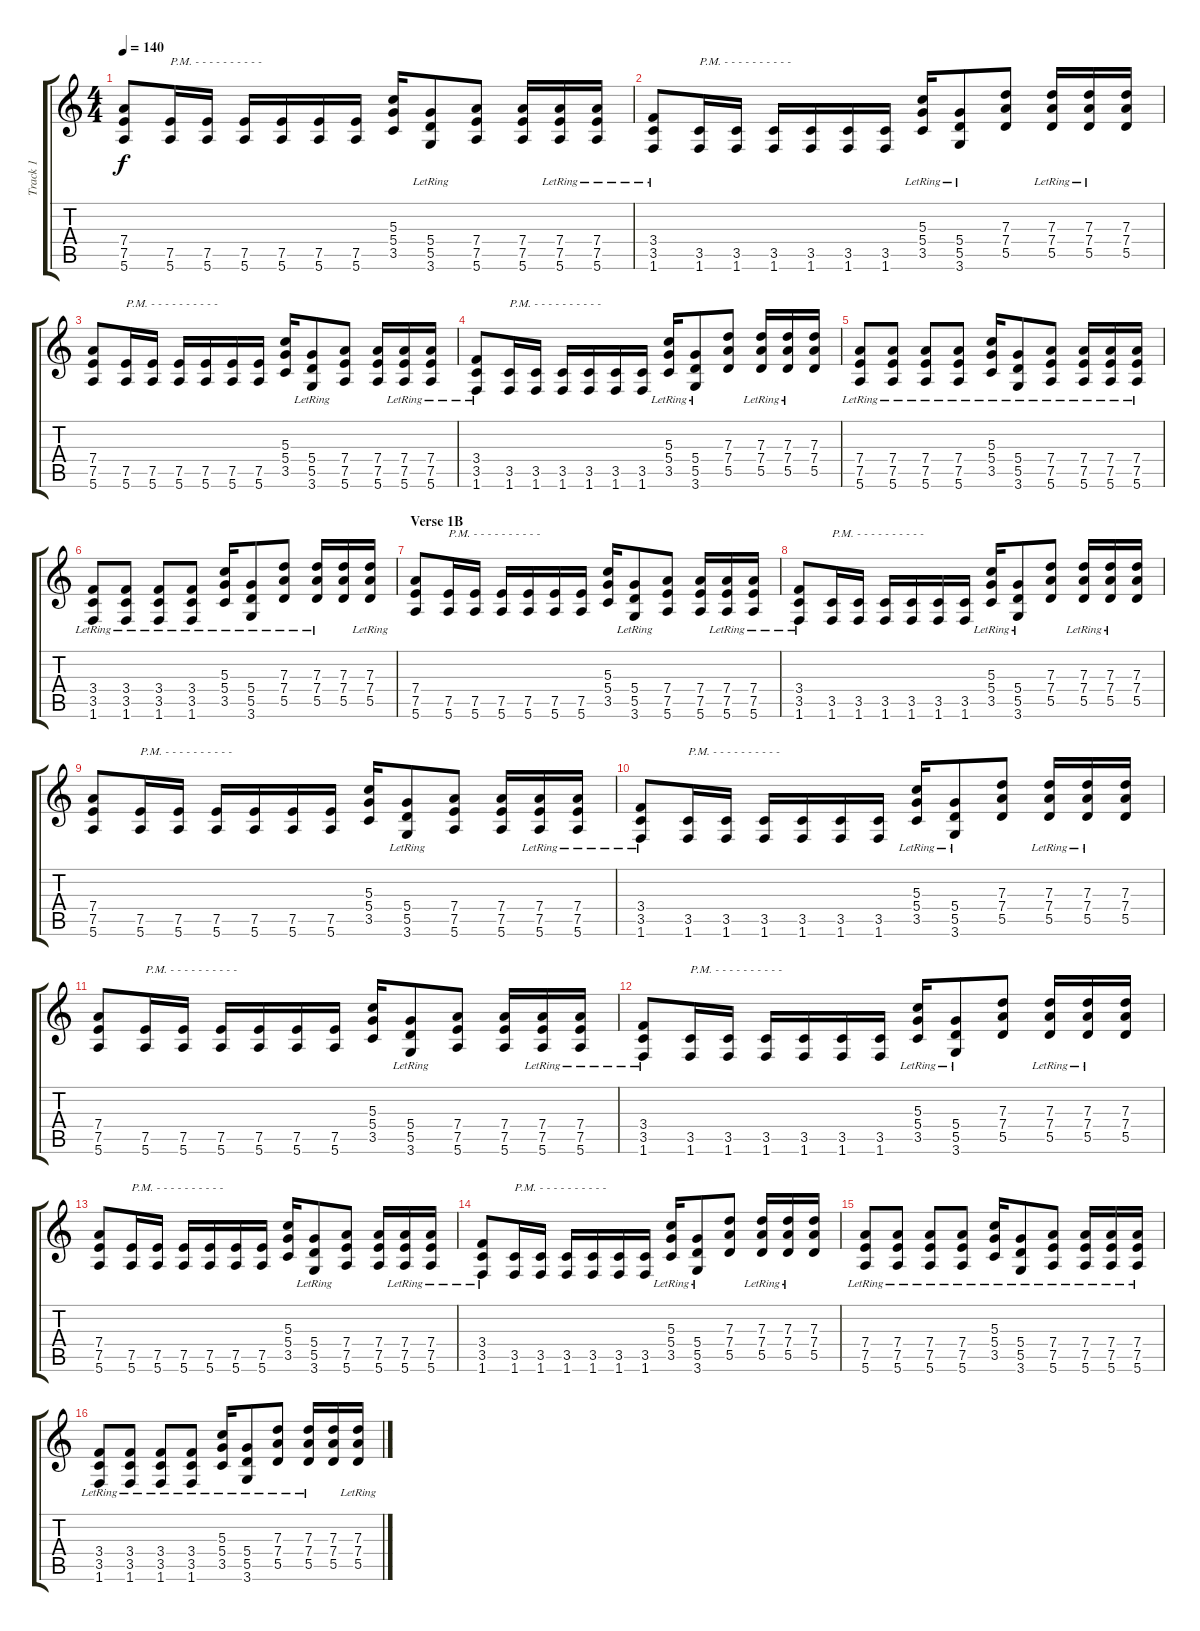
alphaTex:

\track ("Track 1" "Track 1") {instrument distortionguitar}
\staff {score tabs}
\tuning (E4 B3 G3 D3 A2 E2) {hide}
\ts (4 4)
\tempo 140
\clef g2
\ks c
(7.4 7.5 5.6).8{dy f} (7.5 5.6).16{txt "P.M. - - - - - - - - - -"} (7.5 5.6).16 (7.5 5.6).16 (7.5 5.6).16 (7.5 5.6).16 (7.5 5.6).16 (5.3 5.4 3.5).16 (5.4 5.5 3.6{lr}).8 (7.4 7.5 5.6).8 (7.4 7.5 5.6).16 (7.4{lr} 7.5 5.6).16 (7.4{lr} 7.5{lr} 5.6{lr}).16 |
(3.4 3.5{lr} 1.6{lr}).8 (3.5 1.6).16{txt "P.M. - - - - - - - - - -"} (3.5 1.6).16 (3.5 1.6).16 (3.5 1.6).16 (3.5 1.6).16 (3.5 1.6).16 (5.3 5.4{lr} 3.5{lr}).16 (5.4{lr} 5.5{lr} 3.6).8 (7.3 7.4 5.5).8 (7.3 7.4 5.5{lr}).16 (7.3{lr} 7.4{lr} 5.5{lr}).16 (7.3 7.4 5.5).16 |
(7.4 7.5 5.6).8 (7.5 5.6).16{txt "P.M. - - - - - - - - - -"} (7.5 5.6).16 (7.5 5.6).16 (7.5 5.6).16 (7.5 5.6).16 (7.5 5.6).16 (5.3 5.4 3.5).16 (5.4 5.5 3.6{lr}).8 (7.4 7.5 5.6).8 (7.4 7.5 5.6).16 (7.4{lr} 7.5 5.6).16 (7.4{lr} 7.5{lr} 5.6{lr}).16 |
(3.4 3.5{lr} 1.6{lr}).8 (3.5 1.6).16{txt "P.M. - - - - - - - - - -"} (3.5 1.6).16 (3.5 1.6).16 (3.5 1.6).16 (3.5 1.6).16 (3.5 1.6).16 (5.3 5.4{lr} 3.5{lr}).16 (5.4{lr} 5.5{lr} 3.6).8 (7.3 7.4 5.5).8 (7.3 7.4 5.5{lr}).16 (7.3{lr} 7.4{lr} 5.5{lr}).16 (7.3 7.4 5.5).16 |
(7.4{lr} 7.5{lr} 5.6{lr}).8 (7.4{lr} 7.5{lr} 5.6{lr}).8 (7.4{lr} 7.5{lr} 5.6{lr}).8 (7.4{lr} 7.5{lr} 5.6).8 (5.3 5.4{lr} 3.5{lr}).16 (5.4{lr} 5.5{lr} 3.6{lr}).8 (7.4{lr} 7.5{lr} 5.6{lr}).8 (7.4{lr} 7.5{lr} 5.6{lr}).16 (7.4{lr} 7.5{lr} 5.6{lr}).16 (7.4{lr} 7.5{lr} 5.6{lr}).16 |
(3.4{lr} 3.5{lr} 1.6{lr}).8 (3.4{lr} 3.5{lr} 1.6{lr}).8 (3.4{lr} 3.5{lr} 1.6{lr}).8 (3.4{lr} 3.5{lr} 1.6).8 (5.3 5.4{lr} 3.5{lr}).16 (5.4{lr} 5.5{lr} 3.6).8 (7.3{lr} 7.4{lr} 5.5{lr}).8 (7.3{lr} 7.4{lr} 5.5{lr}).16 (7.3 7.4 5.5).16 (7.3 7.4{lr} 5.5{lr}).16 |
\section ("" "Verse 1B")
(7.4 7.5 5.6).8 (7.5 5.6).16{txt "P.M. - - - - - - - - - -"} (7.5 5.6).16 (7.5 5.6).16 (7.5 5.6).16 (7.5 5.6).16 (7.5 5.6).16 (5.3 5.4 3.5).16 (5.4 5.5 3.6{lr}).8 (7.4 7.5 5.6).8 (7.4 7.5 5.6).16 (7.4{lr} 7.5 5.6).16 (7.4{lr} 7.5{lr} 5.6{lr}).16 |
(3.4 3.5{lr} 1.6{lr}).8 (3.5 1.6).16{txt "P.M. - - - - - - - - - -"} (3.5 1.6).16 (3.5 1.6).16 (3.5 1.6).16 (3.5 1.6).16 (3.5 1.6).16 (5.3 5.4{lr} 3.5{lr}).16 (5.4{lr} 5.5{lr} 3.6).8 (7.3 7.4 5.5).8 (7.3 7.4 5.5{lr}).16 (7.3{lr} 7.4{lr} 5.5{lr}).16 (7.3 7.4 5.5).16 |
(7.4 7.5 5.6).8 (7.5 5.6).16{txt "P.M. - - - - - - - - - -"} (7.5 5.6).16 (7.5 5.6).16 (7.5 5.6).16 (7.5 5.6).16 (7.5 5.6).16 (5.3 5.4 3.5).16 (5.4 5.5 3.6{lr}).8 (7.4 7.5 5.6).8 (7.4 7.5 5.6).16 (7.4{lr} 7.5 5.6).16 (7.4{lr} 7.5{lr} 5.6{lr}).16 |
(3.4 3.5{lr} 1.6{lr}).8 (3.5 1.6).16{txt "P.M. - - - - - - - - - -"} (3.5 1.6).16 (3.5 1.6).16 (3.5 1.6).16 (3.5 1.6).16 (3.5 1.6).16 (5.3 5.4{lr} 3.5{lr}).16 (5.4{lr} 5.5{lr} 3.6).8 (7.3 7.4 5.5).8 (7.3 7.4 5.5{lr}).16 (7.3{lr} 7.4{lr} 5.5{lr}).16 (7.3 7.4 5.5).16 |
(7.4 7.5 5.6).8 (7.5 5.6).16{txt "P.M. - - - - - - - - - -"} (7.5 5.6).16 (7.5 5.6).16 (7.5 5.6).16 (7.5 5.6).16 (7.5 5.6).16 (5.3 5.4 3.5).16 (5.4 5.5 3.6{lr}).8 (7.4 7.5 5.6).8 (7.4 7.5 5.6).16 (7.4{lr} 7.5 5.6).16 (7.4{lr} 7.5{lr} 5.6{lr}).16 |
(3.4 3.5{lr} 1.6{lr}).8 (3.5 1.6).16{txt "P.M. - - - - - - - - - -"} (3.5 1.6).16 (3.5 1.6).16 (3.5 1.6).16 (3.5 1.6).16 (3.5 1.6).16 (5.3 5.4{lr} 3.5{lr}).16 (5.4{lr} 5.5{lr} 3.6).8 (7.3 7.4 5.5).8 (7.3 7.4 5.5{lr}).16 (7.3{lr} 7.4{lr} 5.5{lr}).16 (7.3 7.4 5.5).16 |
(7.4 7.5 5.6).8 (7.5 5.6).16{txt "P.M. - - - - - - - - - -"} (7.5 5.6).16 (7.5 5.6).16 (7.5 5.6).16 (7.5 5.6).16 (7.5 5.6).16 (5.3 5.4 3.5).16 (5.4 5.5 3.6{lr}).8 (7.4 7.5 5.6).8 (7.4 7.5 5.6).16 (7.4{lr} 7.5 5.6).16 (7.4{lr} 7.5{lr} 5.6{lr}).16 |
(3.4 3.5{lr} 1.6{lr}).8 (3.5 1.6).16{txt "P.M. - - - - - - - - - -"} (3.5 1.6).16 (3.5 1.6).16 (3.5 1.6).16 (3.5 1.6).16 (3.5 1.6).16 (5.3 5.4{lr} 3.5{lr}).16 (5.4{lr} 5.5{lr} 3.6).8 (7.3 7.4 5.5).8 (7.3 7.4 5.5{lr}).16 (7.3{lr} 7.4{lr} 5.5{lr}).16 (7.3 7.4 5.5).16 |
(7.4{lr} 7.5{lr} 5.6{lr}).8 (7.4{lr} 7.5{lr} 5.6{lr}).8 (7.4{lr} 7.5{lr} 5.6{lr}).8 (7.4{lr} 7.5{lr} 5.6).8 (5.3 5.4{lr} 3.5{lr}).16 (5.4{lr} 5.5{lr} 3.6{lr}).8 (7.4{lr} 7.5{lr} 5.6{lr}).8 (7.4{lr} 7.5{lr} 5.6{lr}).16 (7.4{lr} 7.5{lr} 5.6{lr}).16 (7.4{lr} 7.5{lr} 5.6{lr}).16 |
(3.4{lr} 3.5{lr} 1.6{lr}).8 (3.4{lr} 3.5{lr} 1.6{lr}).8 (3.4{lr} 3.5{lr} 1.6{lr}).8 (3.4{lr} 3.5{lr} 1.6).8 (5.3 5.4{lr} 3.5{lr}).16 (5.4{lr} 5.5{lr} 3.6).8 (7.3{lr} 7.4{lr} 5.5{lr}).8 (7.3{lr} 7.4{lr} 5.5{lr}).16 (7.3 7.4 5.5).16 (7.3 7.4{lr} 5.5{lr}).16
